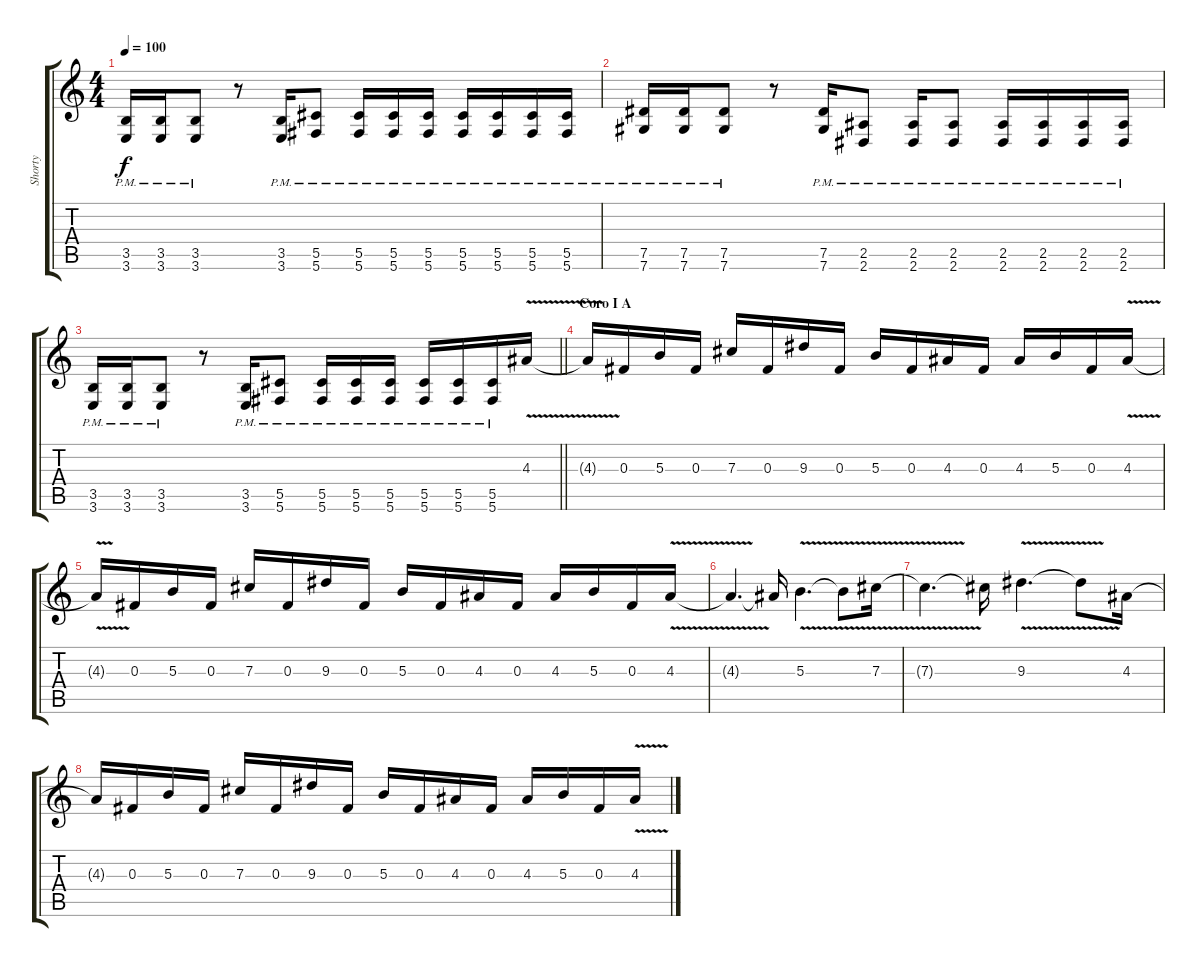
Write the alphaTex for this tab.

\track ("Shorty" "Shorty") {instrument distortionguitar}
\staff {score tabs}
\tuning (Eb4 Bb3 Gb3 Db3 Ab2 Db2) {hide}
\ts (4 4)
\tempo 100
\clef g2
\ks c
(3.5{pm} 3.6{pm}).16{dy f} (3.5{pm} 3.6{pm}).16 (3.5{pm} 3.6{pm}).8 r.8 (3.5{pm} 3.6{pm}).16 (5.5{pm} 5.6{pm}).8 (5.5{pm} 5.6{pm}).16 (5.5{pm} 5.6{pm}).16 (5.5{pm} 5.6{pm}).16 (5.5{pm} 5.6{pm}).16 (5.5{pm} 5.6{pm}).16 (5.5{pm} 5.6{pm}).16 (5.5{pm} 5.6{pm}).16 |
(7.5{pm} 7.6{pm}).16 (7.5{pm} 7.6{pm}).16 (7.5{pm} 7.6{pm}).8 r.8 (7.5{pm} 7.6{pm}).16 (2.5{pm} 2.6{pm}).8 (2.5{pm} 2.6{pm}).16 (2.5{pm} 2.6{pm}).8 (2.5{pm} 2.6{pm}).16 (2.5{pm} 2.6{pm}).16 (2.5{pm} 2.6{pm}).16 (2.5{pm} 2.6{pm}).16 |
\barLineRight lightlight
(3.5{pm} 3.6{pm}).16 (3.5{pm} 3.6{pm}).16 (3.5{pm} 3.6{pm}).8 r.8 (3.5{pm} 3.6{pm}).16 (5.5{pm} 5.6{pm}).8 (5.5{pm} 5.6{pm}).16 (5.5{pm} 5.6{pm}).16 (5.5{pm} 5.6{pm}).16 (5.5{pm} 5.6{pm}).16 (5.5{pm} 5.6{pm}).16 (5.5{pm} 5.6{pm}).16 4.3{v}.16 |
\section ("" "Coro I A")
4.3{t}.16 0.3.16 5.3.16 0.3.16 7.3.16 0.3.16 9.3.16 0.3.16 5.3.16 0.3.16 4.3.16 0.3.16 4.3.16 5.3.16 0.3.16 4.3{v}.16 |
4.3{t}.16 0.3.16 5.3.16 0.3.16 7.3.16 0.3.16 9.3.16 0.3.16 5.3.16 0.3.16 4.3.16 0.3.16 4.3.16 5.3.16 0.3.16 4.3{v}.16 |
4.3{t}.4{d} 4.3{t}.16 5.3{v}.4{d} 5.3{t}.8 7.3{v}.16 |
7.3{t}.4{d} 7.3{t}.16 9.3{v}.4{d} 9.3{t}.8 4.3.16 |
4.3{t}.16 0.3.16 5.3.16 0.3.16 7.3.16 0.3.16 9.3.16 0.3.16 5.3.16 0.3.16 4.3.16 0.3.16 4.3.16 5.3.16 0.3.16 4.3{v}.16
